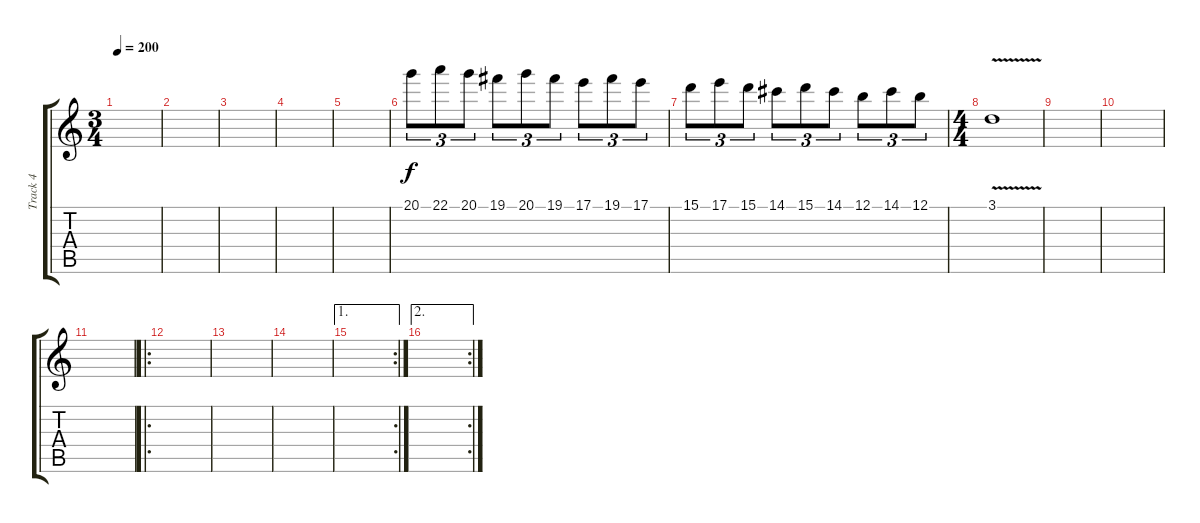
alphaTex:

\track ("Track 4" "Track 4") {instrument distortionguitar}
\staff {score tabs}
\tuning (B3 Gb3 D3 A2 E2 B1) {hide}
\ts (3 4)
\tempo 200
\clef g2
\ks c
|
|
|
|
|
20.1.8{tu (3 2)} 22.1.8{tu (3 2)} 20.1.8{tu (3 2)} 19.1.8{tu (3 2)} 20.1.8{tu (3 2)} 19.1.8{tu (3 2)} 17.1.8{tu (3 2)} 19.1.8{tu (3 2)} 17.1.8{tu (3 2)} |
15.1.8{tu (3 2)} 17.1.8{tu (3 2)} 15.1.8{tu (3 2)} 14.1.8{tu (3 2)} 15.1.8{tu (3 2)} 14.1.8{tu (3 2)} 12.1.8{tu (3 2)} 14.1.8{tu (3 2)} 12.1.8{tu (3 2)} |
\ts (4 4)
3.1{v}.1 |
|
|
|
\ro
|
|
|
\ae 1
\rc 2
|
\ae 2
\rc 2
